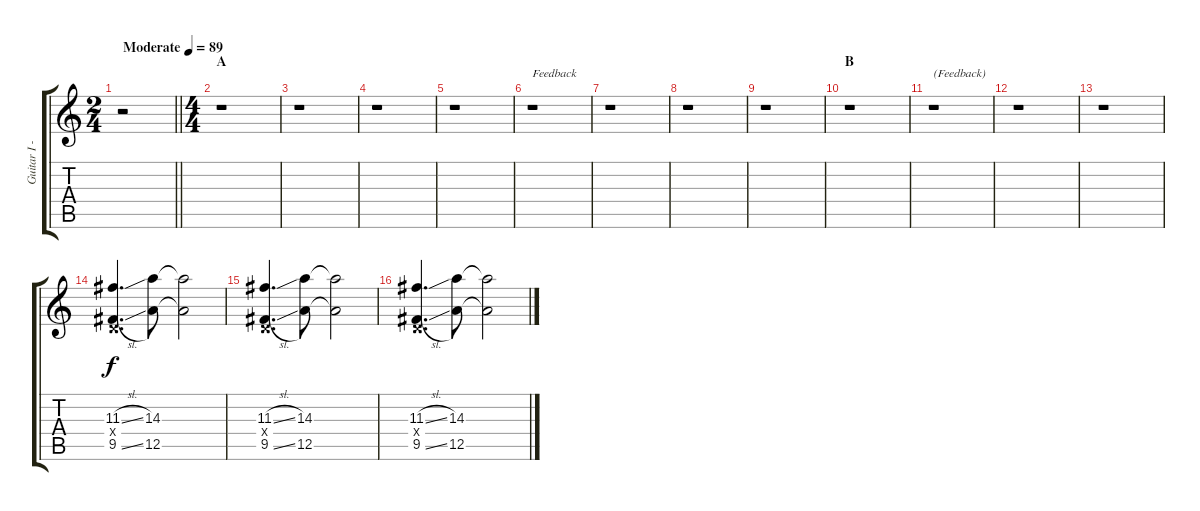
\track ("Guitar I - Gotoh" "Guitar I -") {instrument distortionguitar}
\staff {score tabs}
\tuning (E4 B3 G3 D3 A2 E2) {hide}
\ts (2 4)
\tempo (89 "Moderate")
\clef g2
\barLineRight lightlight
\ks c
r.2{dy f instrument distortionguitar} |
\ts (4 4)
\section ("" "A")
r.1 |
r.1 |
r.1 |
r.1 |
r.1{txt "Feedback"} |
r.1 |
r.1 |
r.1 |
\section ("" "B")
r.1 |
r.1{txt "(Feedback)"} |
r.1 |
r.1 |
(11.3{sl} 0.4{x} 9.5{sl}).4{d} (14.3 12.5).8 (14.3{t} 12.5{t}).2 |
(11.3{sl} 0.4{x} 9.5{sl}).4{d} (14.3 12.5).8 (14.3{t} 12.5{t}).2 |
(11.3{sl} 0.4{x} 9.5{sl}).4{d} (14.3 12.5).8 (14.3{t} 12.5{t}).2
